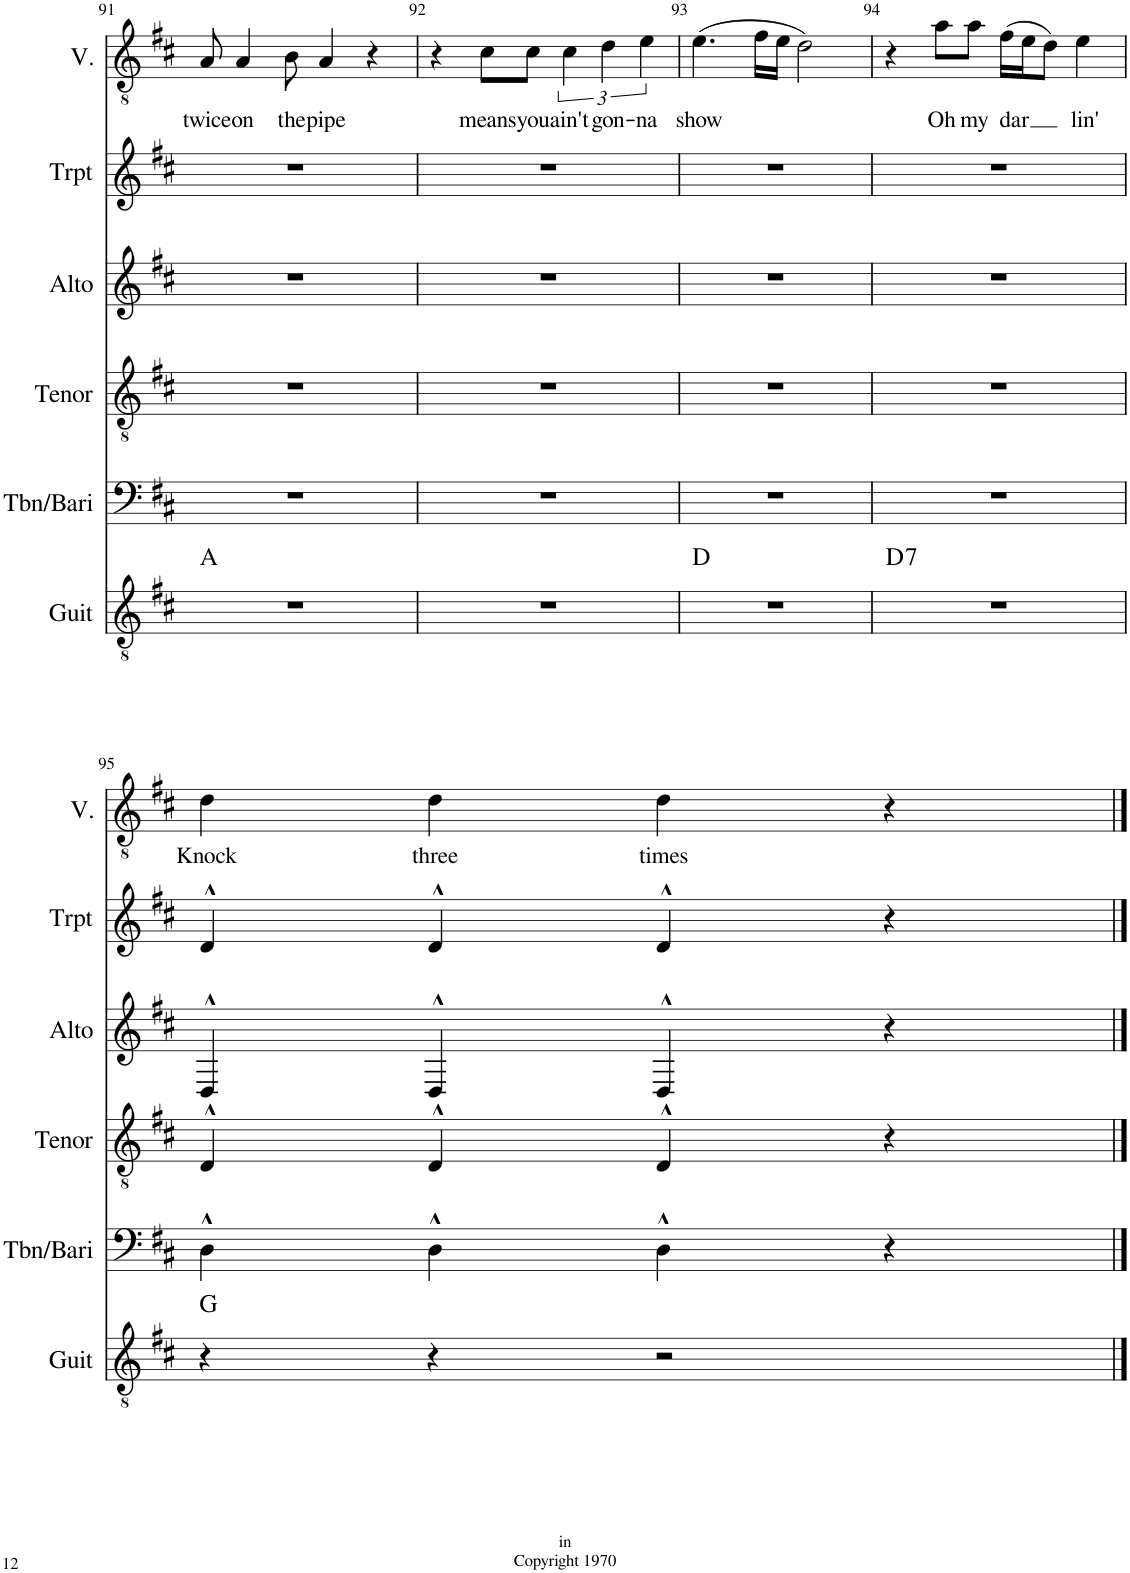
**kern	**harte	**kern	**kern	**kern	**kern	**kern	**text
*part6	*part6	*part5	*part4	*part3	*part2	*part1	*part1
*staff6	*	*staff5	*staff4	*staff3	*staff2	*staff1	*staff1
*I"Guit	*	*I"Tbn/Bari	*I"Tenor	*I"Alto	*I"Trpt	*I"Vocal	*
*I'Guit	*	*I'Tbn/Bari	*I'Tenor	*I'Alto	*I'Trpt	*I'V.	*
!!LO:PB:g=z
*clefGv2	*	*clefF4	*clefGv2	*clefG2	*clefG2	*clefGv2	*
*	*	*	*ITrd8c14	*ITrd5c9	*ITrd1c2	*	*
*k[f#c#]	*	*k[f#c#]	*k[f#c#]	*k[f#c#]	*k[f#c#]	*k[f#c#]	*
*M4/4	*	*M4/4	*M4/4	*M4/4	*M4/4	*M4/4	*
=91	=91	=91	=91	=91	=91	=91	=91
!	!	!	!	!	!	!	!LO:LY:b
1r	A:maj	1r	1r	1r	1r	8A/	twice
!	!	!	!	!	!	!	!LO:LY:b
.	.	.	.	.	.	4A/	on
!	!	!	!	!	!	!	!LO:LY:b
.	.	.	.	.	.	8B\	the
!	!	!	!	!	!	!	!LO:LY:b
.	.	.	.	.	.	4A/	pipe
.	.	.	.	.	.	4r	.
=92	=92	=92	=92	=92	=92	=92	=92
1r	.	1r	1r	1r	1r	4r	.
!	!	!	!	!	!	!	!LO:LY:b
.	.	.	.	.	.	8c#\L	means
!	!	!	!	!	!	!	!LO:LY:b
.	.	.	.	.	.	8c#\J	you
!	!	!	!	!	!	!	!LO:LY:b
.	.	.	.	.	.	6c#\	ain't
!	!	!	!	!	!	!	!LO:LY:b
.	.	.	.	.	.	6d\	gon-
!	!	!	!	!	!	!	!LO:LY:b
.	.	.	.	.	.	6e\	-na
=93	=93	=93	=93	=93	=93	=93	=93
!	!	!	!	!	!	!	!LO:LY:b
1r	D:maj	1r	1r	1r	1r	(4.e\	show
.	.	.	.	.	.	16f#\LL	.
.	.	.	.	.	.	16e\JJ	.
.	.	.	.	.	.	2d\)	.
=94	=94	=94	=94	=94	=94	=94	=94
!	!LO:H:kt=7	!	!	!	!	!	!
1r	D:7	1r	1r	1r	1r	4r	.
!	!	!	!	!	!	!	!LO:LY:b
.	.	.	.	.	.	8a\L	Oh
!	!	!	!	!	!	!	!LO:LY:b
.	.	.	.	.	.	8a\J	my
!	!	!	!	!	!	!	!LO:LY:b
.	.	.	.	.	.	(16f#\LL	dar
.	.	.	.	.	.	16e\J	.
.	.	.	.	.	.	8d\J)	.
!	!	!	!	!	!	!	!LO:LY:b
.	.	.	.	.	.	4e\	lin'
!!LO:LB:g=z
=95	=95	=95	=95	=95	=95	=95	=95
!	!	!	!	!	!	!	!LO:LY:b
4r	G:maj	4D^^\	4D^^/	4D^^/	4d^^/	4d\	Knock
!	!	!	!	!	!	!	!LO:LY:b
4r	.	4D^^\	4D^^/	4D^^/	4d^^/	4d\	three
!	!	!	!	!	!	!	!LO:LY:b
2r	.	4D^^\	4D^^/	4D^^/	4d^^/	4d\	times
.	.	4r	4r	4r	4r	4r	.
==	==	==	==	==	==	==	==
*-	*-	*-	*-	*-	*-	*-	*-
